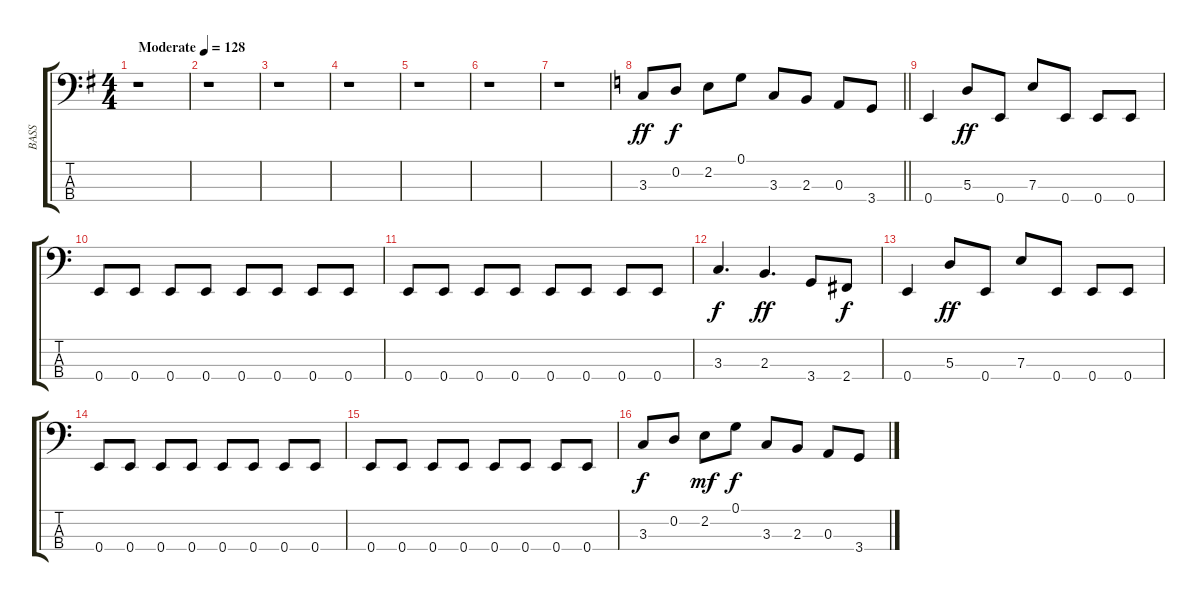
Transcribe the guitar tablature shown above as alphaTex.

\track ("BASS" "BASS") {instrument electricbassfinger}
\staff {score tabs}
\tuning (G2 D2 A1 E1) {hide}
\ts (4 4)
\tempo (128 "Moderate")
\clef f4
\ks eminor
r.1{dy ff instrument electricbassfinger} |
r.1 |
r.1 |
r.1 |
r.1 |
r.1 |
r.1 |
\barLineRight lightlight
\ks c
3.3.8 0.2.8{dy f} 2.2.8 0.1.8 3.3.8 2.3.8 0.3.8 3.4.8 |
0.4.4 5.3.8{dy ff} 0.4.8 7.3.8 0.4.8 0.4.8 0.4.8 |
0.4.8 0.4.8 0.4.8 0.4.8 0.4.8 0.4.8 0.4.8 0.4.8 |
0.4.8 0.4.8 0.4.8 0.4.8 0.4.8 0.4.8 0.4.8 0.4.8 |
3.3.4{d dy f} 2.3.4{d dy ff} 3.4.8 2.4.8{dy f} |
0.4.4 5.3.8{dy ff} 0.4.8 7.3.8 0.4.8 0.4.8 0.4.8 |
0.4.8 0.4.8 0.4.8 0.4.8 0.4.8 0.4.8 0.4.8 0.4.8 |
0.4.8 0.4.8 0.4.8 0.4.8 0.4.8 0.4.8 0.4.8 0.4.8 |
3.3.8{dy f} 0.2.8 2.2.8{dy mf} 0.1.8{dy f} 3.3.8 2.3.8 0.3.8 3.4.8
